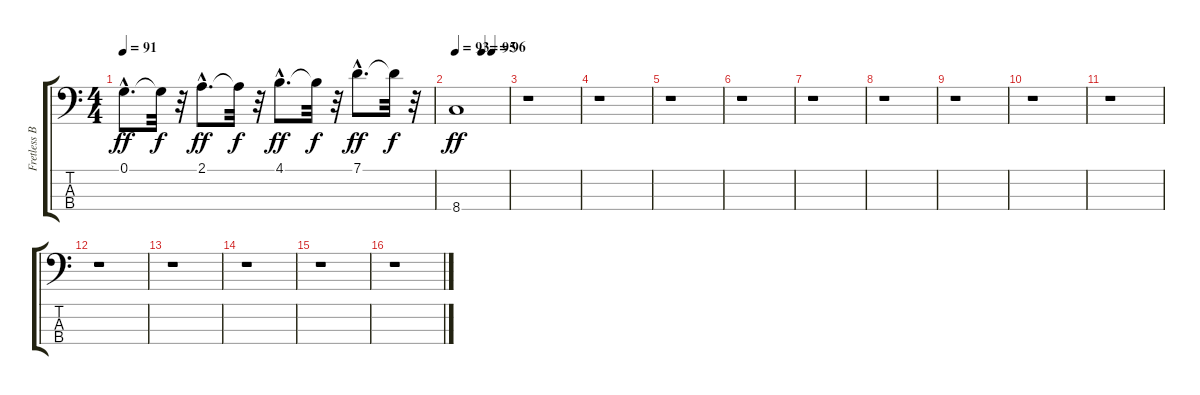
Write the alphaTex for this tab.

\track ("Fretless Bass" "Fretless B") {instrument fretlessbass}
\staff {score tabs}
\tuning (G2 D2 A1 E1) {hide}
\ts (4 4)
\tempo 91
\clef f4
\ks c
0.1{hac}.8{d dy ff} 0.1{t}.32{dy f} r.32 2.1{hac}.8{d dy ff} 2.1{t}.32{dy f} r.32 4.1{hac}.8{d dy ff} 4.1{t}.32{dy f} r.32 7.1{hac}.8{d dy ff} 7.1{t}.32{dy f} r.32 |
\tempo 93
\tempo (95 0.5)
\tempo (96 0.6875)
8.4.1{dy ff} |
r.1 |
r.1 |
r.1 |
r.1 |
r.1 |
r.1 |
r.1 |
r.1 |
r.1 |
r.1 |
r.1 |
r.1 |
r.1 |
r.1
